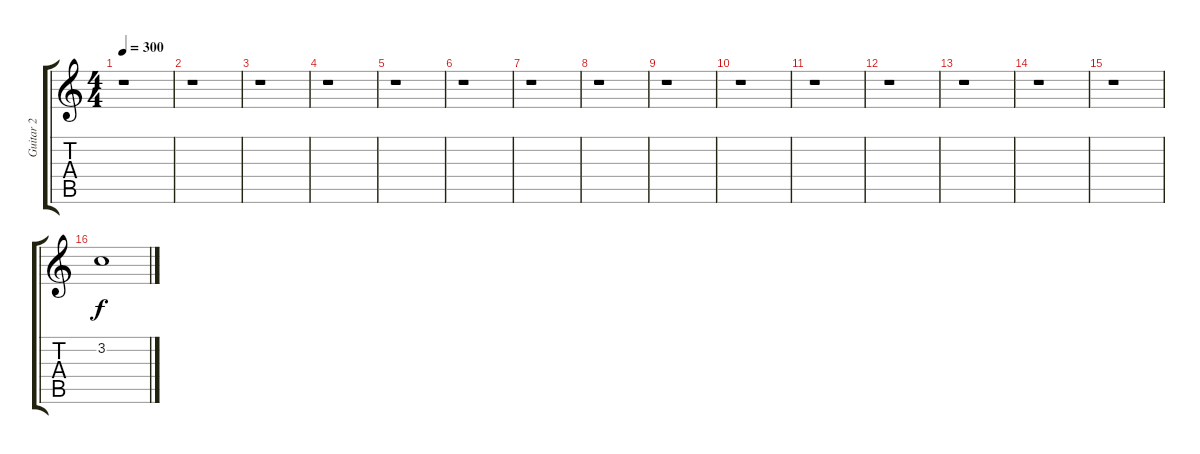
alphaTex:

\track ("Guitar 2" "Guitar 2") {instrument distortionguitar}
\staff {score tabs}
\tuning (D4 A3 F3 C3 G2 C2) {hide}
\ts (4 4)
\tempo 300
\clef g2
\ks c
r.1{dy f} |
r.1 |
r.1 |
r.1 |
r.1 |
r.1 |
r.1 |
r.1 |
r.1 |
r.1 |
r.1 |
r.1 |
r.1 |
r.1 |
r.1 |
3.2.1
